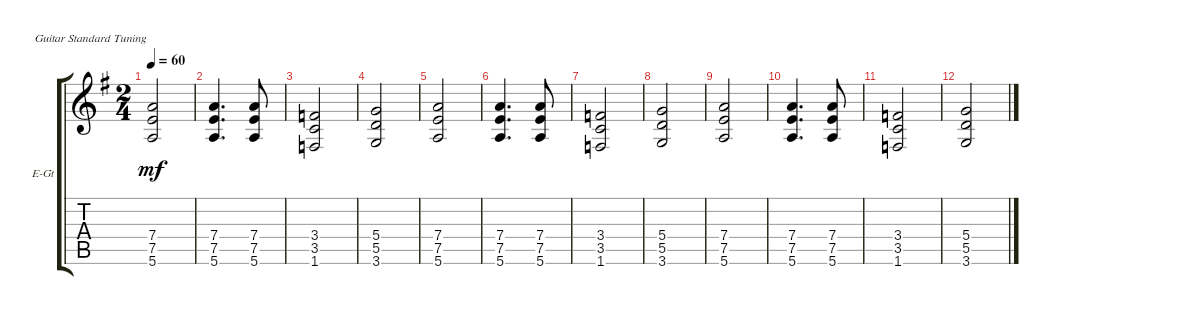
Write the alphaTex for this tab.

\defaultSystemsLayout 4
\bracketExtendMode groupsimilarinstruments
\firstSystemTrackNameOrientation horizontal
\otherSystemsTrackNameOrientation horizontal
\track ("Electric Guitar" "E-Gt") {instrument distortionguitar}
\staff {score tabs}
\tuning (E4 B3 G3 D3 A2 E2)
\ts (2 4)
\tempo 60
\clef g2
\ks eminor
(7.4 7.5 5.6).2{dy mf} |
(7.4 7.5 5.6).4{d} (7.4 7.5 5.6).8 |
(3.4 3.5 1.6).2 |
(5.4 5.5 3.6).2 |
(7.4 7.5 5.6).2 |
(7.4 7.5 5.6).4{d} (7.4 7.5 5.6).8 |
(3.4 3.5 1.6).2 |
(5.4 5.5 3.6).2 |
(7.4 7.5 5.6).2 |
(7.4 7.5 5.6).4{d} (7.4 7.5 5.6).8 |
(3.4 3.5 1.6).2 |
(5.4 5.5 3.6).2
